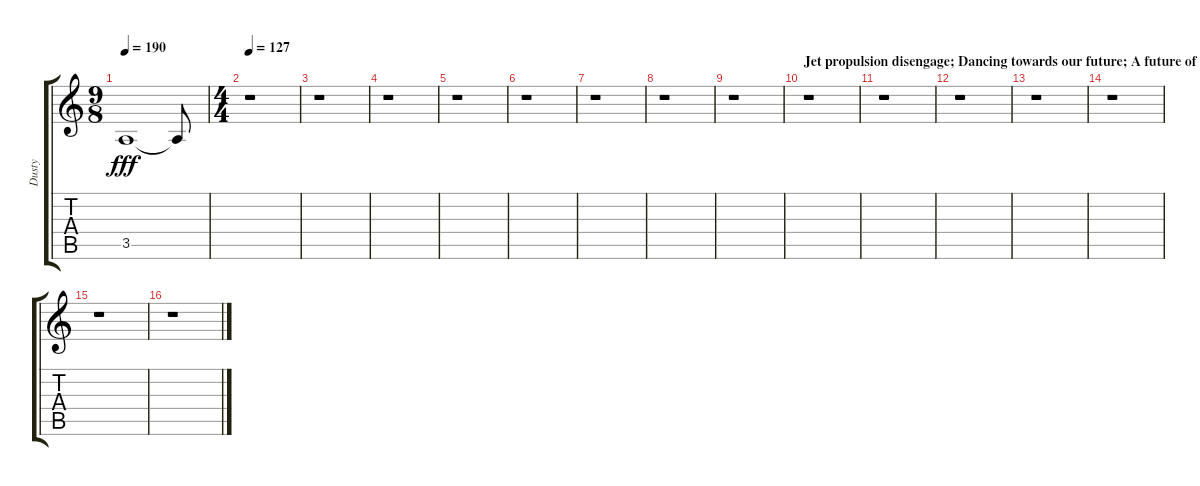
\track ("Dusty" "Dusty") {instrument distortionguitar}
\staff {score tabs}
\tuning (Db4 Ab3 E3 B2 Gb2 Db2) {hide}
\ts (9 8)
\tempo 190
\clef g2
\ks c
3.5{t}.1{dy fff} 3.5{t}.8 |
\ts (4 4)
\section ("" "")
\tempo 127
r.1 |
r.1 |
r.1 |
r.1 |
r.1 |
r.1 |
r.1 |
r.1 |
\section ("" "Jet propulsion disengage; Dancing towards our future; A future of nothing; A future towards nothing")
r.1 |
r.1 |
r.1 |
r.1 |
r.1 |
r.1 |
r.1
